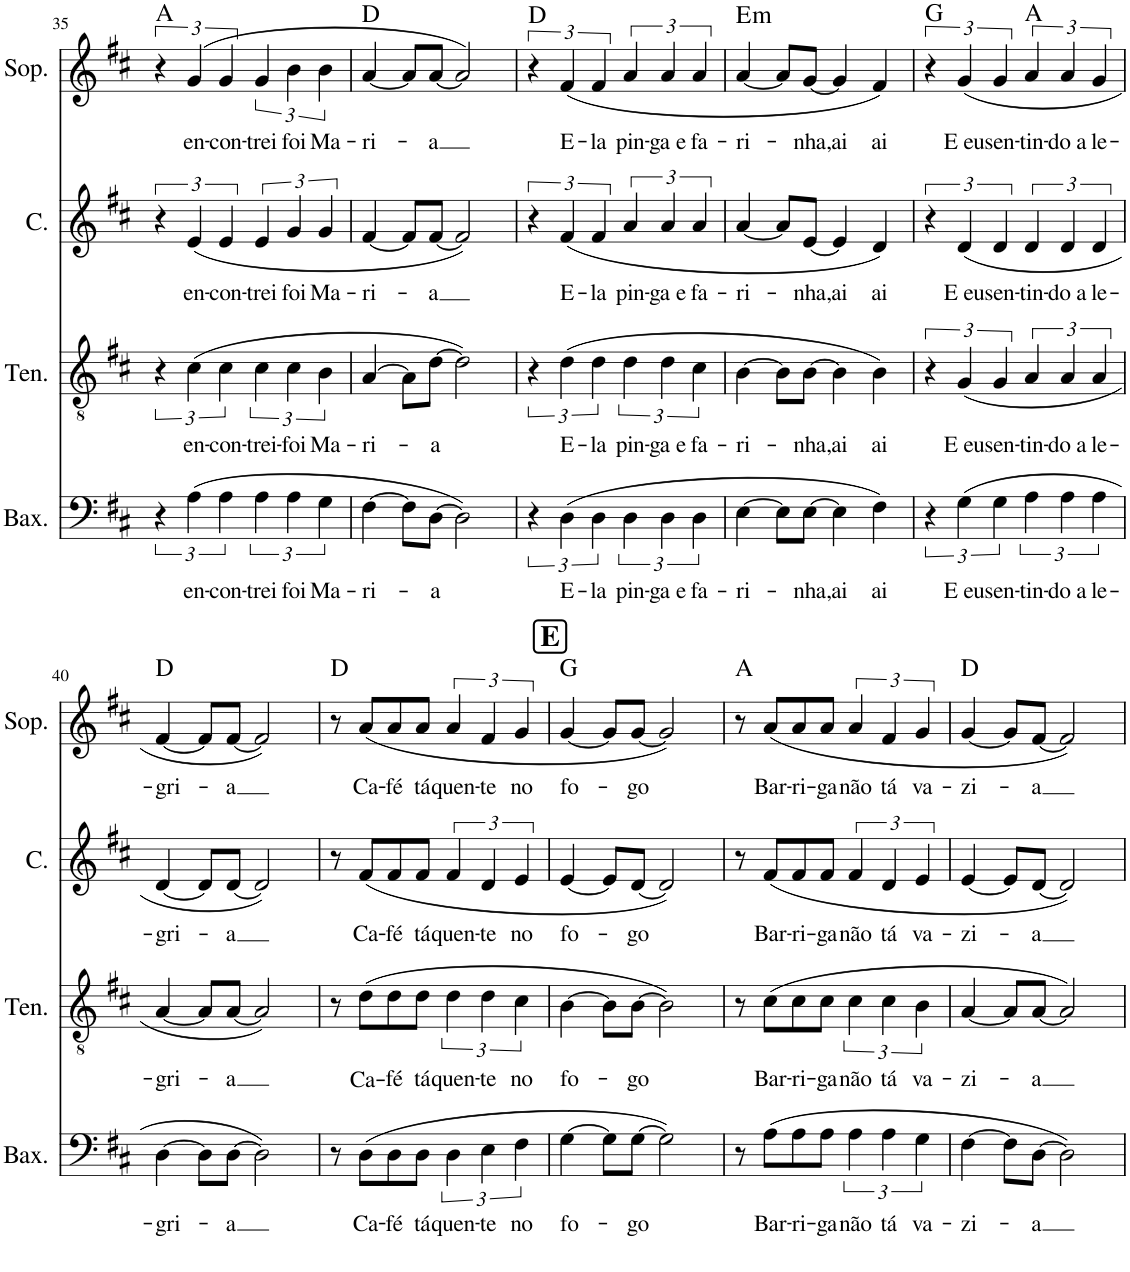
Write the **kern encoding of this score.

**kern	**text	**kern	**text	**kern	**text	**kern	**text	**harte
*part4	*part4	*part3	*part3	*part2	*part2	*part1	*part1	*part1
*staff4	*staff4	*staff3	*staff3	*staff2	*staff2	*staff1	*staff1	*
*I"Baixo	*	*I"Tenor	*	*I"Contralto	*	*I"Soprano	*	*
*I'Bax.	*	*I'Ten.	*	*I'C.	*	*I'Sop.	*	*
!!LO:PB:g=z
*clefF4	*	*clefGv2	*	*clefG2	*	*clefG2	*	*
*k[f#c#]	*	*k[f#c#]	*	*k[f#c#]	*	*k[f#c#]	*	*
*M4/4	*	*M4/4	*	*M4/4	*	*M4/4	*	*
=35	=35	=35	=35	=35	=35	=35	=35	=35
6r	.	6r	.	6r	.	6r	.	A:maj
!	!LO:LY:b	!	!LO:LY:b	!	!LO:LY:b	!	!LO:LY:b	!
(6A\	en-	(6c#\	en-	(6e/	en-	(6g/	en-	.
!	!LO:LY:b	!	!LO:LY:b	!	!LO:LY:b	!	!LO:LY:b	!
6A\	-con-	6c#\	-con-	6e/	-con-	6g/	-con-	.
!	!LO:LY:b	!	!LO:LY:b	!	!LO:LY:b	!	!LO:LY:b	!
6A\	-trei	6c#\	-trei-	6e/	-trei	6g/	-trei	.
!	!LO:LY:b	!	!LO:LY:b	!	!LO:LY:b	!	!LO:LY:b	!
6A\	foi	6c#\	-foi	6g/	foi	6b\	foi	.
!	!LO:LY:b	!	!LO:LY:b	!	!LO:LY:b	!	!LO:LY:b	!
6G\	Ma-	6B\	Ma-	6g/	Ma-	6b\	Ma-	.
=36	=36	=36	=36	=36	=36	=36	=36	=36
!	!LO:LY:b	!	!LO:LY:b	!	!LO:LY:b	!	!LO:LY:b	!
[4F#\	-ri-	[4A/	-ri-	[4f#/	-ri-	[4a/	-ri-	D:maj
8F#\L]	.	8A\L]	.	8f#/L]	.	8a/L]	.	.
!	!LO:LY:b	!	!LO:LY:b	!	!LO:LY:b	!	!LO:LY:b	!
[8D\J	-a	[8d\J	-a	[8f#/J	-a	[8a/J	-a	.
2D\])	.	2d\])	.	2f#/])	.	2a/])	.	.
=37	=37	=37	=37	=37	=37	=37	=37	=37
6r	.	6r	.	6r	.	6r	.	D:maj
!	!LO:LY:b	!	!LO:LY:b	!	!LO:LY:b	!	!LO:LY:b	!
(6D\	E-	(6d\	E-	(6f#/	E-	(6f#/	E-	.
!	!LO:LY:b	!	!LO:LY:b	!	!LO:LY:b	!	!LO:LY:b	!
6D\	-la	6d\	-la	6f#/	-la	6f#/	-la	.
!	!LO:LY:b	!	!LO:LY:b	!	!LO:LY:b	!	!LO:LY:b	!
6D\	pin-	6d\	pin-	6a/	pin-	6a/	pin-	.
!	!LO:LY:b	!	!LO:LY:b	!	!LO:LY:b	!	!LO:LY:b	!
6D\	-ga e	6d\	-ga e	6a/	-ga e	6a/	-ga e	.
!	!LO:LY:b	!	!LO:LY:b	!	!LO:LY:b	!	!LO:LY:b	!
6D\	fa-	6c#\	fa-	6a/	fa-	6a/	fa-	.
=38	=38	=38	=38	=38	=38	=38	=38	=38
!	!LO:LY:b	!	!LO:LY:b	!	!LO:LY:b	!	!LO:LY:b	!LO:H:kt=m
[4E\	-ri-	[4B\	-ri-	[4a/	-ri-	[4a/	-ri-	E:min
8E\L]	.	8B\L]	.	8a/L]	.	8a/L]	.	.
!	!LO:LY:b	!	!LO:LY:b	!	!LO:LY:b	!	!LO:LY:b	!
[8E\J	-nha,	[8B\J	-nha,	[8e/J	-nha,	[8g/J	-nha,	.
!	!LO:LY:b	!	!LO:LY:b	!	!LO:LY:b	!	!LO:LY:b	!
4E\]	ai	4B\]	ai	4e/]	ai	4g/]	ai	.
!	!LO:LY:b	!	!LO:LY:b	!	!LO:LY:b	!	!LO:LY:b	!
4F#\)	ai	4B\)	ai	4d/)	ai	4f#/)	ai	.
=39	=39	=39	=39	=39	=39	=39	=39	=39
6r	.	6r	.	6r	.	6r	.	G:maj
!	!LO:LY:b	!	!LO:LY:b	!	!LO:LY:b	!	!LO:LY:b	!
(6G\	E eu	(6G/	E eu	(6d/	E eu	(6g/	E eu	.
!	!LO:LY:b	!	!LO:LY:b	!	!LO:LY:b	!	!LO:LY:b	!
6G\	sen-	6G/	sen-	6d/	sen-	6g/	sen-	.
!	!LO:LY:b	!	!LO:LY:b	!	!LO:LY:b	!	!LO:LY:b	!
6A\	-tin-	6A/	-tin-	6d/	-tin-	6a/	-tin-	A:maj
!	!LO:LY:b	!	!LO:LY:b	!	!LO:LY:b	!	!LO:LY:b	!
6A\	-do a	6A/	-do a	6d/	-do a	6a/	-do a	.
!	!LO:LY:b	!	!LO:LY:b	!	!LO:LY:b	!	!LO:LY:b	!
6A\	le-	6A/	le-	6d/	le-	6g/	le-	.
!!LO:LB:g=z
=40	=40	=40	=40	=40	=40	=40	=40	=40
!	!LO:LY:b	!	!LO:LY:b	!	!LO:LY:b	!	!LO:LY:b	!
[4D\	-gri-	[4A/	-gri-	[4d/	-gri-	[4f#/	-gri-	D:maj
8D\L]	.	8A/L]	.	8d/L]	.	8f#/L]	.	.
!	!LO:LY:b	!	!LO:LY:b	!	!LO:LY:b	!	!LO:LY:b	!
[8D\J	-a	[8A/J	-a	[8d/J	-a	[8f#/J	-a	.
2D\])	.	2A/])	.	2d/])	.	2f#/])	.	.
=41	=41	=41	=41	=41	=41	=41	=41	=41
8r	.	8r	.	8r	.	8r	.	D:maj
!	!LO:LY:b	!	!LO:LY:b	!	!LO:LY:b	!	!LO:LY:b	!
(8D\L	Ca-	(8d\L	Ca-	(8f#/L	Ca-	(8a/L	Ca-	.
!	!LO:LY:b	!	!LO:LY:b	!	!LO:LY:b	!	!LO:LY:b	!
8D\	-fé	8d\	-fé	8f#/	-fé	8a/	-fé	.
!	!LO:LY:b	!	!LO:LY:b	!	!LO:LY:b	!	!LO:LY:b	!
8D\J	tá	8d\J	tá	8f#/J	tá	8a/J	tá	.
!	!LO:LY:b	!	!LO:LY:b	!	!LO:LY:b	!	!LO:LY:b	!
6D\	quen-	6d\	quen-	6f#/	quen-	6a/	quen-	.
!	!LO:LY:b	!	!LO:LY:b	!	!LO:LY:b	!	!LO:LY:b	!
6E\	-te	6d\	-te	6d/	-te	6f#/	-te	.
!	!LO:LY:b	!	!LO:LY:b	!	!LO:LY:b	!	!LO:LY:b	!
6F#\	no	6c#\	no	6e/	no	6g/	no	.
=42	=42	=42	=42	=42	=42	=42	=42	=42
!	!LO:LY:b	!	!LO:LY:b	!	!LO:LY:b	!	!LO:LY:b	!
[4G\	fo-	[4B\	fo-	[4e/	fo-	[4g/	fo-	G:maj
8G\L]	.	8B\L]	.	8e/L]	.	8g/L]	.	.
!	!LO:LY:b	!	!LO:LY:b	!	!LO:LY:b	!	!LO:LY:b	!
[8G\J	-go	[8B\J	-go	[8d/J	-go	[8g/J	-go	.
2G\])	.	2B\])	.	2d/])	.	2g/])	.	.
=43	=43	=43	=43	=43	=43	=43	=43	=43
8r	.	8r	.	8r	.	8r	.	A:maj
!	!LO:LY:b	!	!LO:LY:b	!	!LO:LY:b	!	!LO:LY:b	!
(8A\L	Bar-	(8c#\L	Bar-	(8f#/L	Bar-	(8a/L	Bar-	.
!	!LO:LY:b	!	!LO:LY:b	!	!LO:LY:b	!	!LO:LY:b	!
8A\	-ri-	8c#\	-ri-	8f#/	-ri-	8a/	-ri-	.
!	!LO:LY:b	!	!LO:LY:b	!	!LO:LY:b	!	!LO:LY:b	!
8A\J	-ga	8c#\J	-ga	8f#/J	-ga	8a/J	-ga	.
!	!LO:LY:b	!	!LO:LY:b	!	!LO:LY:b	!	!LO:LY:b	!
6A\	não	6c#\	não	6f#/	não	6a/	não	.
!	!LO:LY:b	!	!LO:LY:b	!	!LO:LY:b	!	!LO:LY:b	!
6A\	tá	6c#\	tá	6d/	tá	6f#/	tá	.
!	!LO:LY:b	!	!LO:LY:b	!	!LO:LY:b	!	!LO:LY:b	!
6G\	va-	6B\	va-	6e/	va-	6g/	va-	.
=44	=44	=44	=44	=44	=44	=44	=44	=44
!	!LO:LY:b	!	!LO:LY:b	!	!LO:LY:b	!	!LO:LY:b	!
[4F#\	-zi-	[4A/	-zi-	[4e/	-zi-	[4g/	-zi-	D:maj
8F#\L]	.	8A/L]	.	8e/L]	.	8g/L]	.	.
!	!LO:LY:b	!	!LO:LY:b	!	!LO:LY:b	!	!LO:LY:b	!
[8D\J	-a	[8A/J	-a	[8d/J	-a	[8f#/J	-a	.
2D\])	.	2A/])	.	2d/])	.	2f#/])	.	.
=	=	=	=	=	=	=	=	=
*-	*-	*-	*-	*-	*-	*-	*-	*-
